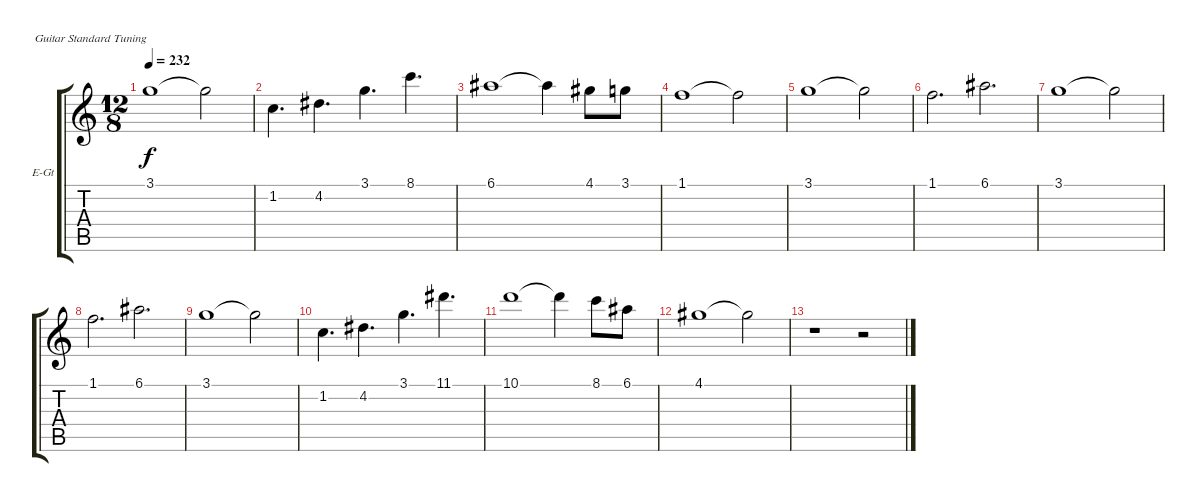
\bracketExtendMode groupsimilarinstruments
\firstSystemTrackNameOrientation horizontal
\otherSystemsTrackNameOrientation horizontal
\track ("Соло" "E-Gt") {instrument overdrivenguitar}
\staff {score tabs}
\tuning (E4 B3 G3 D3 A2 E2)
\ts (12 8)
\tempo 232
\clef g2
\ks c
3.1.1{dy f} 3.1{t}.2 |
1.2.4{d} 4.2.4{d} 3.1.4{d} 8.1.4{d} |
6.1.1 6.1{t}.4 4.1.8 3.1.8 |
1.1.1 1.1{t}.2 |
3.1.1 3.1{t}.2 |
1.1.2{d} 6.1.2{d} |
3.1.1 3.1{t}.2 |
1.1.2{d} 6.1.2{d} |
3.1.1 3.1{t}.2 |
1.2.4{d} 4.2.4{d} 3.1.4{d} 11.1.4{d} |
10.1.1 10.1{t}.4 8.1.8 6.1.8 |
4.1.1 4.1{t}.2 |
r.1 r.2
